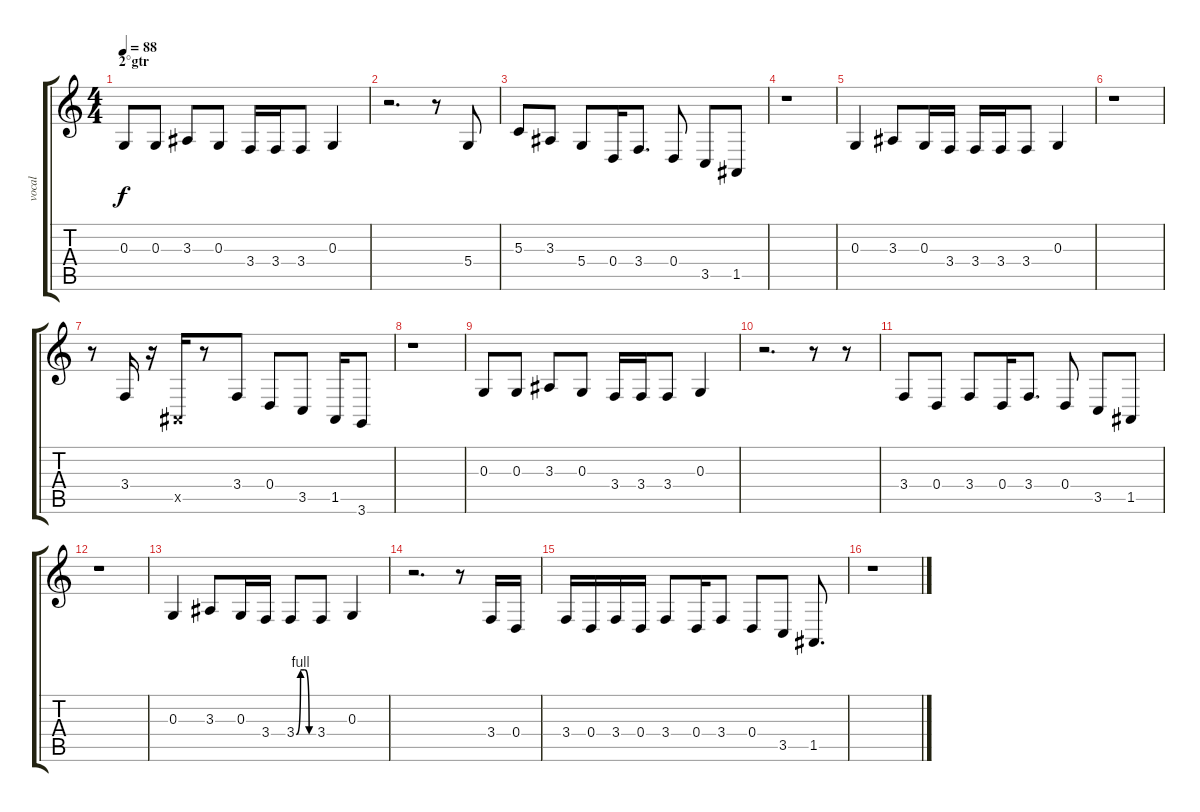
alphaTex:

\track ("vocal" "vocal") {instrument bassoon}
\staff {score tabs}
\tuning (E4 B3 G3 D3 A2 E2) {hide}
\ts (4 4)
\section ("" "2°gtr")
\tempo 88
\clef g2
\ks c
0.3.8{dy f} 0.3.8 3.3.8 0.3.8 3.4.16 3.4.16 3.4.8 0.3.4 |
r.2{d} r.8 5.4.8 |
5.3.8 3.3.8 5.4.8 0.4.16 3.4.8{d} 0.4.8 3.5.8 1.5.8 |
r.1 |
0.3.4 3.3.8 0.3.16 3.4.16 3.4.16 3.4.16 3.4.8 0.3.4 |
r.1 |
r.8 3.4.16{volume 9} r.16 1.5{x}.16 r.8 3.4.8 0.4.8{volume 8} 3.5.8 1.5.16 3.6.8 |
r.1 |
0.3.8{volume 10} 0.3.8 3.3.8 0.3.8 3.4.16 3.4.16 3.4.8 0.3.4 |
r.2{d} r.8 r.8 |
3.4.8 0.4.8 3.4.8 0.4.16 3.4.8{d} 0.4.8 3.5.8 1.5.8 |
r.1 |
0.3.4 3.3.8 0.3.16 3.4.16 3.4{be (custom 0 0 15 4 30 4 45 0 60 0)}.8 3.4.8 0.3.4 |
r.2{d} r.8 3.4.16 0.4.16 |
3.4.16 0.4.16 3.4.16 0.4.16 3.4.8 0.4.16 3.4.8 0.4.8 3.5.8 1.5.8{d} |
r.1
